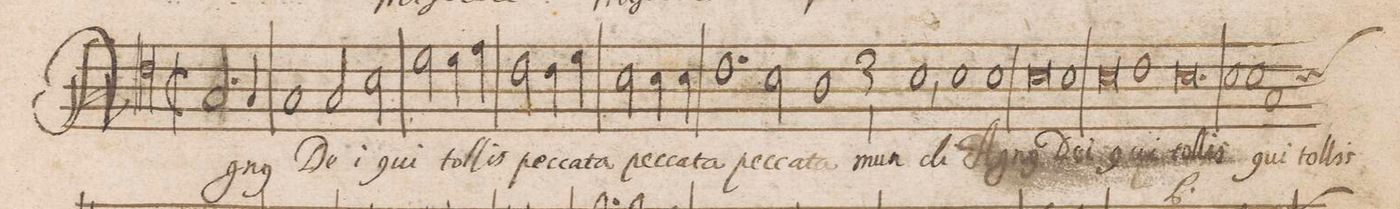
**kern	**text	**dynam
*I"ALTVS	*	*
*clefC4	*	*
*k[]	*	*
*met(C|)	*	*
*M2/1	*	*
2.G/	A-	.
4G/	-gn(us)	.
1G	De-	.
=25-	=25-	=25-
2G/	-i	.
2B\	qui	.
2d\	tol-	.
4d\	-lis	.
4e\	pec-	.
=26-	=26-	=26-
2c\	-ca-	.
4c\	-ta	.
4d\	pec-	.
2B\	ca-	.
4B\	-ta	.
4B\	pec-	.
=27-	=27-	=27-
1.c	-ca-	.
2B\	-ta	.
=28-	=28-	=28-
1A	mun-	.
=29-	=29-	=29-
*M3/1	*	*
1B,	-di	.
1B	A-	.
1B	-gn(us)	.
=30-	=30-	=30-
0B	De-	.
1B	i	.
=31-	=31-	=31-
0B	qui	.
1c	tol-	.
=32-	=32-	=32-
0.B	-lis	.
=33-	=33-	=33-
1B	qui	.
1B	tol-	.
1G	-lis	.
*custos:B	*	*
=34-	=34-	=34-
*-	*-	*-
